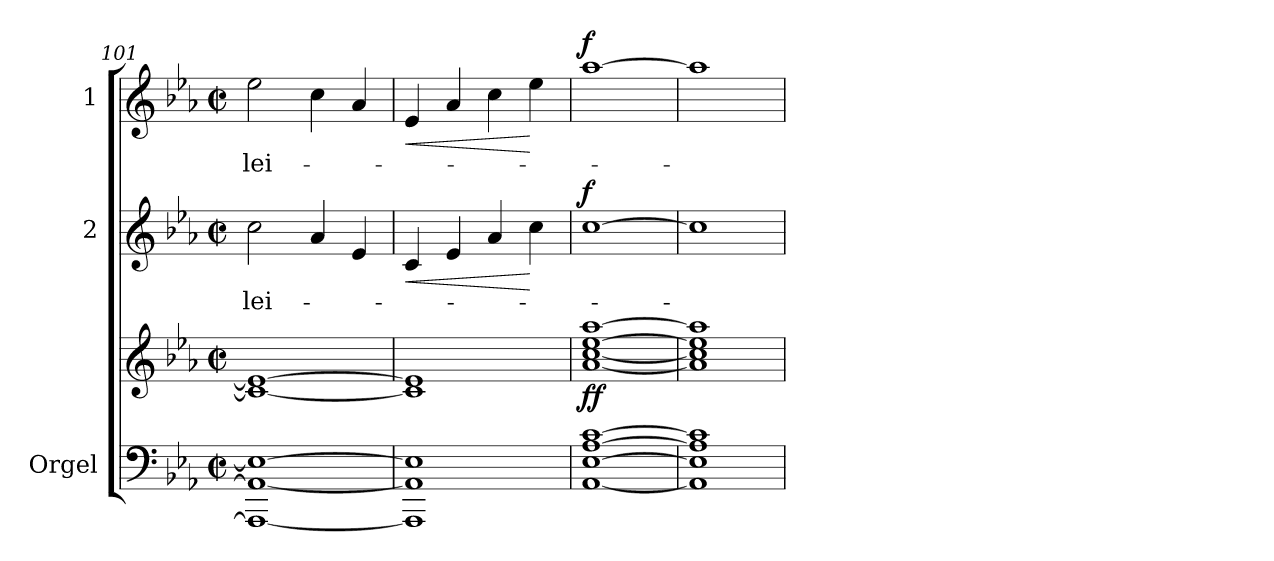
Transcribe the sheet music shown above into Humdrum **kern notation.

**kern	**kern	**dynam	**kern	**text	**dynam	**kern	**text	**dynam
*part3	*part3	*part3	*part2	*part2	*part2	*part1	*part1	*part1
*staff4	*staff3	*staff3/4	*staff2	*staff2	*staff2	*staff1	*staff1	*staff1
*I"Orgel	*	*	*I"2	*	*	*I"1	*	*
*I'Org.	*	*	*	*	*	*	*	*
*clefF4	*clefG2	*	*clefG2	*	*	*clefG2	*	*
*k[b-e-a-]	*k[b-e-a-]	*	*k[b-e-a-]	*	*	*k[b-e-a-]	*	*
*E-:	*E-:	*	*E-:	*	*	*E-:	*	*
*M2/2	*M2/2	*	*M2/2	*	*	*M2/2	*	*
*met(c|)	*met(c|)	*	*met(c|)	*	*	*met(c|)	*	*
=101	=101	=101	=101	=101	=101	=101	=101	=101
*^	*	*	*	*	*	*	*	*
!	!	!	!	!	!LO:LY:b	!	!	!LO:LY:b	!
1E-_	1AAA-_ 1AA-_	1c_ 1e-_	.	2cc\	-lei-	.	2ee-\	-lei-	.
.	.	.	.	4a-/	.	.	4cc\	.	.
.	.	.	.	4e-/	.	.	4a-/	.	.
=102	=102	=102	=102	=102	=102	=102	=102	=102	=102
!	!	!	!	!	!	!LO:HP:b	!	!	!LO:HP:b
1E-]	1AAA-] 1AA-]	1c] 1e-]	.	4c/	.	<	4e-/	.	<
.	.	.	.	4e-/	.	.	4a-/	.	.
.	.	.	.	4a-/	.	.	4cc\	.	.
.	.	.	.	4cc\	.	[	4ee-\	.	[
=103	=103	=103	=103	=103	=103	=103	=103	=103	=103
!	!	!	!LO:DY:b	!	!	!LO:DY:a	!	!	!LO:DY:a
[>1E- [>1A- [>1c	[<1AA-	[1a- [1cc [1ee- [1aa-	ff	[1cc	.	f	[1aa-	.	f
=104	=104	=104	=104	=104	=104	=104	=104	=104	=104
1E-] 1A-] 1c]	1AA-]	1a-] 1cc] 1ee-] 1aa-]	.	1cc]	.	.	1aa-]	.	.
*v	*v	*	*	*	*	*	*	*	*
=	=	=	=	=	=	=	=	=
*-	*-	*-	*-	*-	*-	*-	*-	*-
